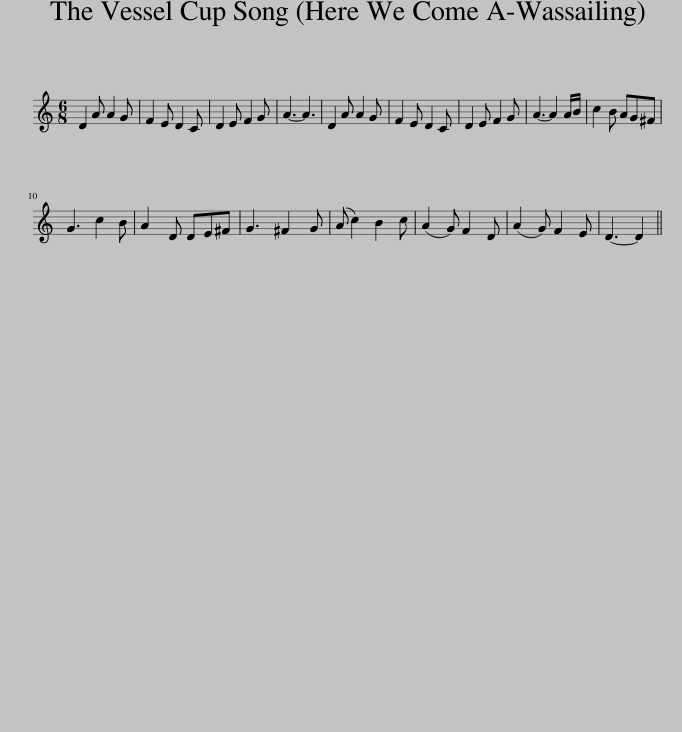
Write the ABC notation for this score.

X:1
L:1/8
M:6/8
I:linebreak $
K:C
V:1 treble
V:1
 D2 A A2 G | F2 E D2 C | D2 E F2 G | A3- A3 | D2 A A2 G | %5
 F2 E D2 C | D2 E F2 G | A3- A2 A/B/ | c2 B AG^F |$ G3 c2 B | %10
 A2 D DE^F | G3 ^F2 G | (A c2) B2 c | (A2 G) F2 D | (A2 G) F2 E | %15
 D3- D2 || %16
